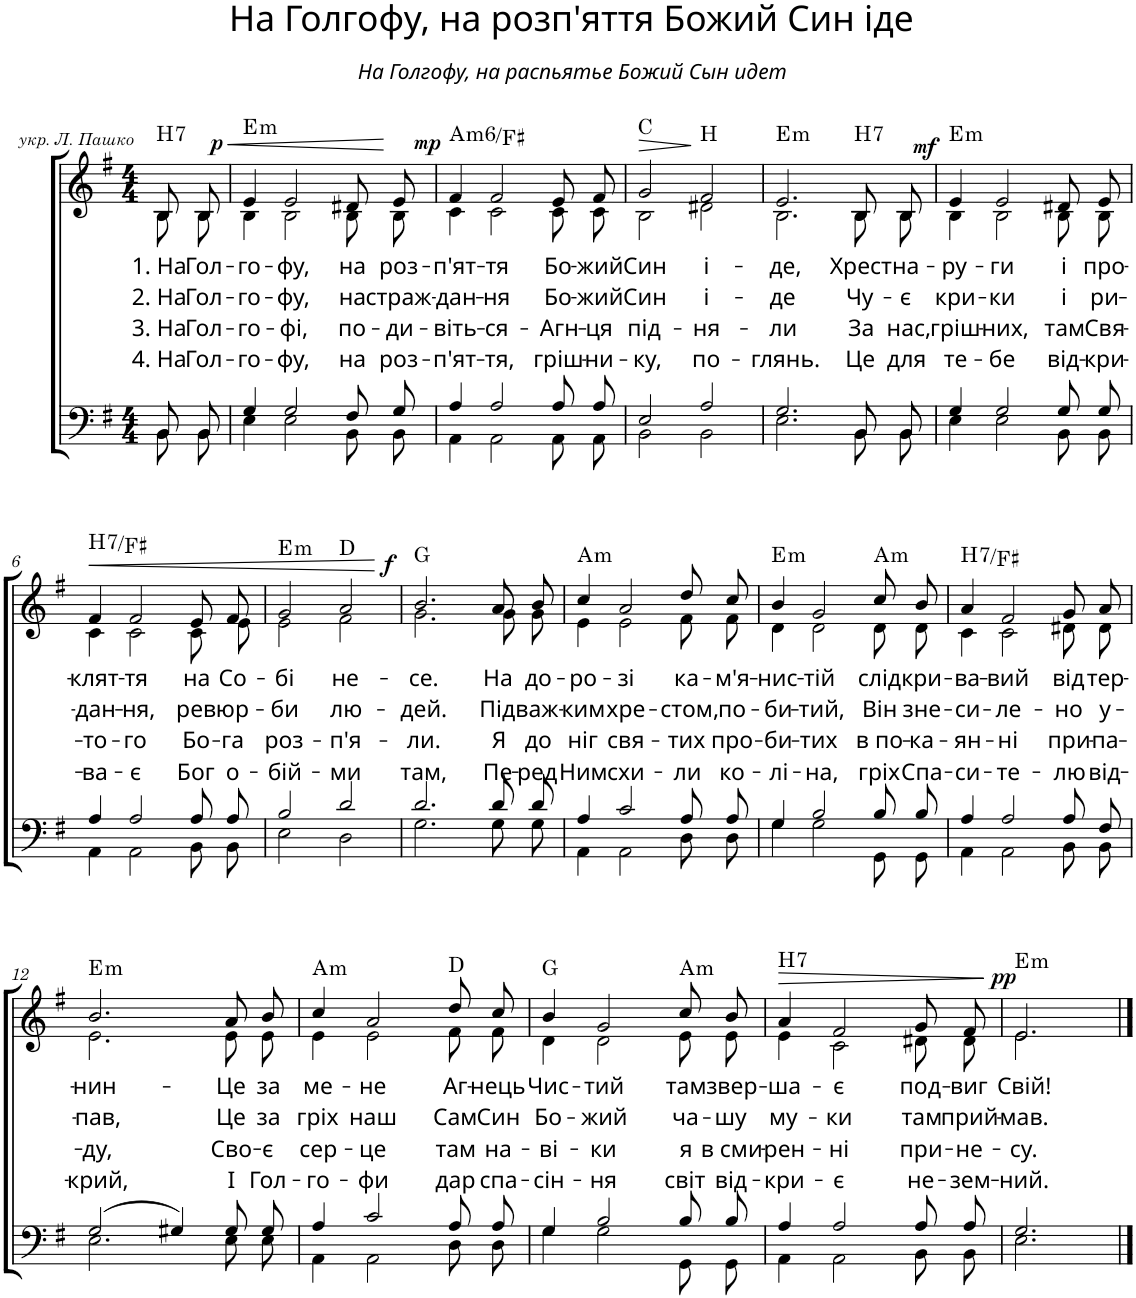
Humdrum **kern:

**kern	**kern	**text	**text	**text	**text	**dynam	**harte
*part2	*part1	*part1	*part1	*part1	*part1	*part1	*part1
*staff2	*staff1	*staff1	*staff1	*staff1	*staff1	*staff1	*
*I"Voice	*I"Voice	*	*	*	*	*	*
*I'V	*I'V	*	*	*	*	*	*
*clefF4	*clefG2	*	*	*	*	*	*
*k[f#]	*k[f#]	*	*	*	*	*	*
*M4/4	*M4/4	*	*	*	*	*	*
=	=	=	=	=	=	=	=
*^	*	*	*	*	*	*	*
!	!	!	!LO:LY:b	!LO:LY:b	!LO:LY:b	!LO:LY:b	!	!LO:H:kt=7
*	*	*^	*	*	*	*	*	*
8BB/L	8BB\L	8B/L	8B\L	1. На	2. На	3. На	4. На	.	B:7
!	!	!	!	!LO:LY:b	!LO:LY:b	!LO:LY:b	!LO:LY:b	!LO:HP:b	!
!	!	!	!	!	!	!	!	!LO:DY:n=1:a	!
8BB/J	8BB\J	8B/J	8B\J	Гол-	Гол-	Гол-	Гол-	< p	.
=1	=1	=1	=1	=1	=1	=1	=1	=1	=1
!	!	!	!	!LO:LY:b	!LO:LY:b	!LO:LY:b	!LO:LY:b	!	!LO:H:kt=m
4G/	4E\	4e/	4B\	-го-	-го-	-го-	-го-	.	E:min
!	!	!	!	!LO:LY:b	!LO:LY:b	!LO:LY:b	!LO:LY:b	!	!
2G/	2E\	2e/	2B\	-фу,	-фу,	-фі,	-фу,	.	.
!	!	!	!	!LO:LY:b	!LO:LY:b	!LO:LY:b	!LO:LY:b	!	!
8F#/L	8BB\L	8d#X/L	8B\L	на	на	по-	на	.	.
!	!	!	!	!LO:LY:b	!LO:LY:b	!LO:LY:b	!LO:LY:b	!LO:DY:n=1:a	!
8G/J	8BB\J	8e/J	8B\J	роз-	страж-	-ди-	роз-	[ mp	.
=2	=2	=2	=2	=2	=2	=2	=2	=2	=2
!	!	!	!	!LO:LY:b	!LO:LY:b	!LO:LY:b	!LO:LY:b	!	!LO:H:kt=m6
4A/	4AA\	4f#/	4c\	-п'ят-	-дан-	-віть-	-п'ят-	.	A:min6/6
!	!	!	!	!LO:LY:b	!LO:LY:b	!LO:LY:b	!LO:LY:b	!	!
2A/	2AA\	2f#/	2c\	-тя	-ня	-ся-	-тя,	.	.
!	!	!	!	!LO:LY:b	!LO:LY:b	!LO:LY:b	!LO:LY:b	!	!
8A/L	8AA\L	8e/L	8c\L	Бо-	Бо-	-Агн-	гріш-	.	.
!	!	!	!	!LO:LY:b	!LO:LY:b	!LO:LY:b	!LO:LY:b	!	!
8A/J	8AA\J	8f#/J	8c\J	-жий	-жий	-ця	-ни-	.	.
=3	=3	=3	=3	=3	=3	=3	=3	=3	=3
!	!	!	!	!LO:LY:b	!LO:LY:b	!LO:LY:b	!LO:LY:b	!LO:HP:b	!
2E/	2BB\	2g/	2B\	Син	Син	під-	-ку,	>	C:maj
!	!	!	!	!LO:LY:b	!LO:LY:b	!LO:LY:b	!LO:LY:b	!	!
2A/	2BB\	2f#/	2d#X\	і-	і-	-ня-	по-	]	B:maj
=4	=4	=4	=4	=4	=4	=4	=4	=4	=4
!	!	!	!	!LO:LY:b	!LO:LY:b	!LO:LY:b	!LO:LY:b	!	!LO:H:kt=m
2.G/	2.E\	2.e/	2.B\	-де,	-де	-ли	-глянь.	.	E:min
!	!	!	!	!LO:LY:b	!LO:LY:b	!LO:LY:b	!LO:LY:b	!	!LO:H:kt=7
8BB/L	8BB\L	8B/L	8B\L	Хрест	Чу-	За	Це	.	B:7
!	!	!	!	!LO:LY:b	!LO:LY:b	!LO:LY:b	!LO:LY:b	!	!
8BB/J	8BB\J	8B/J	8B\J	на-	-є	нас,	для	.	.
=5	=5	=5	=5	=5	=5	=5	=5	=5	=5
!	!	!	!	!LO:LY:b	!LO:LY:b	!LO:LY:b	!LO:LY:b	!LO:DY:a	!LO:H:kt=m
4G/	4E\	4e/	4B\	-ру-	кри-	гріш-	те-	mf	E:min
!	!	!	!	!LO:LY:b	!LO:LY:b	!LO:LY:b	!LO:LY:b	!	!
2G/	2E\	2e/	2B\	-ги	-ки	-них,	-бе	.	.
!	!	!	!	!LO:LY:b	!LO:LY:b	!LO:LY:b	!LO:LY:b	!	!
8G/L	8BB\L	8d#X/L	8B\L	і	і	там	від-	.	.
!	!	!	!	!LO:LY:b	!LO:LY:b	!LO:LY:b	!LO:LY:b	!	!
8G/J	8BB\J	8e/J	8B\J	про-	ри-	Свя-	-кри-	.	.
!!LO:LB:g=z	!!
=6	=6	=6	=6	=6	=6	=6	=6	=6	=6
!	!	!	!	!LO:LY:b	!LO:LY:b	!LO:LY:b	!LO:LY:b	!LO:HP:b	!LO:H:kt=7
4A/	4AA\	4f#/	4c\	-клят-	-дан-	-то-	-ва-	<	B:7/5
!	!	!	!	!LO:LY:b	!LO:LY:b	!LO:LY:b	!LO:LY:b	!	!
2A/	2AA\	2f#/	2c\	-тя	-ня,	-го	-є	.	.
!	!	!	!	!LO:LY:b	!LO:LY:b	!LO:LY:b	!LO:LY:b	!	!
8A/L	8BB\L	8e/L	8c\L	на	рев	Бо-	Бог	.	.
!	!	!	!	!LO:LY:b	!LO:LY:b	!LO:LY:b	!LO:LY:b	!	!
8A/J	8BB\J	8f#/J	8e\J	Со-	юр-	-га	о-	.	.
=7	=7	=7	=7	=7	=7	=7	=7	=7	=7
!	!	!	!	!LO:LY:b	!LO:LY:b	!LO:LY:b	!LO:LY:b	!	!LO:H:kt=m
2B/	2E\	2g/	2e\	-бі	-би	роз-	-бій-	.	E:min
!	!	!	!	!LO:LY:b	!LO:LY:b	!LO:LY:b	!LO:LY:b	!LO:DY:n=1:a	!
2d/	2D\	2a/	2f#\	не-	лю-	-п'я-	-ми	[ f	D:maj
=8	=8	=8	=8	=8	=8	=8	=8	=8	=8
!	!	!	!	!LO:LY:b	!LO:LY:b	!LO:LY:b	!LO:LY:b	!	!
2.d/	2.G\	2.b/	2.g\	-се.	-дей.	-ли.	там,	.	G:maj
!	!	!	!	!LO:LY:b	!LO:LY:b	!LO:LY:b	!LO:LY:b	!	!
8d/L	8G\L	8a/L	8g\L	На	Під	Я	Пе-	.	.
!	!	!	!	!LO:LY:b	!LO:LY:b	!LO:LY:b	!LO:LY:b	!	!
8d/J	8G\J	8b/J	8g\J	до-	важ-	до	-ред	.	.
=9	=9	=9	=9	=9	=9	=9	=9	=9	=9
!	!	!	!	!LO:LY:b	!LO:LY:b	!LO:LY:b	!LO:LY:b	!	!LO:H:kt=m
4A/	4AA\	4cc/	4e\	-ро-	-ким	ніг	Ним	.	A:min
!	!	!	!	!LO:LY:b	!LO:LY:b	!LO:LY:b	!LO:LY:b	!	!
2c/	2AA\	2a/	2e\	-зі	хре-	свя-	схи-	.	.
!	!	!	!	!LO:LY:b	!LO:LY:b	!LO:LY:b	!LO:LY:b	!	!
8A/L	8D\L	8dd/L	8f#\L	ка-	-стом,	-тих	-ли	.	.
!	!	!	!	!LO:LY:b	!LO:LY:b	!LO:LY:b	!LO:LY:b	!	!
8A/J	8D\J	8cc/J	8f#\J	-м'я-	по-	про-	ко-	.	.
=10	=10	=10	=10	=10	=10	=10	=10	=10	=10
!	!	!	!	!LO:LY:b	!LO:LY:b	!LO:LY:b	!LO:LY:b	!	!LO:H:kt=m
4G/	4G\	4b/	4d\	-нис-	-би-	-би-	-лі-	.	E:min
!	!	!	!	!LO:LY:b	!LO:LY:b	!LO:LY:b	!LO:LY:b	!	!
2B/	2G\	2g/	2d\	-тій	-тий,	-тих	-на,	.	.
!	!	!	!	!LO:LY:b	!LO:LY:b	!LO:LY:b	!LO:LY:b	!	!LO:H:kt=m
8B/L	8GG\L	8cc/L	8d\L	слід	Він	в по-	гріх	.	A:min
!	!	!	!	!LO:LY:b	!LO:LY:b	!LO:LY:b	!LO:LY:b	!	!
8B/J	8GG\J	8b/J	8d\J	кри-	зне-	-ка-	Спа-	.	.
=11	=11	=11	=11	=11	=11	=11	=11	=11	=11
!	!	!	!	!LO:LY:b	!LO:LY:b	!LO:LY:b	!LO:LY:b	!	!LO:H:kt=7
4A/	4AA\	4a/	4c\	-ва-	-си-	-ян-	-си-	.	B:7/5
!	!	!	!	!LO:LY:b	!LO:LY:b	!LO:LY:b	!LO:LY:b	!	!
2A/	2AA\	2f#/	2c\	-вий	-ле-	-ні	-те-	.	.
!	!	!	!	!LO:LY:b	!LO:LY:b	!LO:LY:b	!LO:LY:b	!	!
8A/L	8BB\L	8g/L	8d#X\L	від	-но	при-	-лю	.	.
!	!	!	!	!LO:LY:b	!LO:LY:b	!LO:LY:b	!LO:LY:b	!	!
8F#/J	8BB\J	8a/J	8d#\J	тер-	у-	-па-	від-	.	.
!!LO:LB:g=z	!!
=12	=12	=12	=12	=12	=12	=12	=12	=12	=12
!	!	!	!	!LO:LY:b	!LO:LY:b	!LO:LY:b	!LO:LY:b	!	!LO:H:kt=m
(>2G/	2.E\	2.b/	2.e\	-нин-	-пав,	-ду,	-крий,	.	E:min
4G#X/)	.	.	.	.	.	.	.	.	.
!	!	!	!	!LO:LY:b	!LO:LY:b	!LO:LY:b	!LO:LY:b	!	!
8G#/L	8E\L	8a/L	8e\L	-Це	Це	Сво-	І	.	.
!	!	!	!	!LO:LY:b	!LO:LY:b	!LO:LY:b	!LO:LY:b	!	!
8G#/J	8E\J	8b/J	8e\J	за	за	-є	Гол-	.	.
=13	=13	=13	=13	=13	=13	=13	=13	=13	=13
!	!	!	!	!LO:LY:b	!LO:LY:b	!LO:LY:b	!LO:LY:b	!	!LO:H:kt=m
4A/	4AA\	4cc/	4e\	ме-	гріх	сер-	-го-	.	A:min
!	!	!	!	!LO:LY:b	!LO:LY:b	!LO:LY:b	!LO:LY:b	!	!
2c/	2AA\	2a/	2e\	-не	наш	-це	-фи	.	.
!	!	!	!	!LO:LY:b	!LO:LY:b	!LO:LY:b	!LO:LY:b	!	!
8A/L	8D\L	8dd/L	8f#\L	Аг-	Сам	там	дар	.	D:maj
!	!	!	!	!LO:LY:b	!LO:LY:b	!LO:LY:b	!LO:LY:b	!	!
8A/J	8D\J	8cc/J	8f#\J	-нець	Син	на-	спа-	.	.
=14	=14	=14	=14	=14	=14	=14	=14	=14	=14
!	!	!	!	!LO:LY:b	!LO:LY:b	!LO:LY:b	!LO:LY:b	!	!
4G/	4G\	4b/	4d\	Чис-	Бо-	-ві-	-сін-	.	G:maj
!	!	!	!	!LO:LY:b	!LO:LY:b	!LO:LY:b	!LO:LY:b	!	!
2B/	2G\	2g/	2d\	-тий	-жий	-ки	-ня	.	.
!	!	!	!	!LO:LY:b	!LO:LY:b	!LO:LY:b	!LO:LY:b	!	!LO:H:kt=m
8B/L	8GG\L	8cc/L	8e\L	там	ча-	я	світ	.	A:min
!	!	!	!	!LO:LY:b	!LO:LY:b	!LO:LY:b	!LO:LY:b	!	!
8B/J	8GG\J	8b/J	8e\J	звер-	-шу	в сми-	від-	.	.
=15	=15	=15	=15	=15	=15	=15	=15	=15	=15
!	!	!	!	!LO:LY:b	!LO:LY:b	!LO:LY:b	!LO:LY:b	!LO:HP:b	!LO:H:kt=7
4A/	4AA\	4a/	4e\	-ша-	му-	-рен-	-кри-	>	B:7
!	!	!	!	!LO:LY:b	!LO:LY:b	!LO:LY:b	!LO:LY:b	!	!
2A/	2AA\	2f#/	2c\	-є	-ки	-ні	-є	.	.
!	!	!	!	!LO:LY:b	!LO:LY:b	!LO:LY:b	!LO:LY:b	!	!
8A/L	8BB\L	8g/L	8d#X\L	под-	там	при-	не-	.	.
!	!	!	!	!LO:LY:b	!LO:LY:b	!LO:LY:b	!LO:LY:b	!LO:DY:n=1:a	!
8A/J	8BB\J	8f#/J	8d#\J	-виг	прий-	-не-	-зем-	] pp	.
=16	=16	=16	=16	=16	=16	=16	=16	=16	=16
!	!	!	!	!LO:LY:b	!LO:LY:b	!LO:LY:b	!LO:LY:b	!	!LO:H:kt=m
2.G/	2.E\	2.e/	2.e\	Свій!	-мав.	-су.	-ний.	.	E:min
*v	*v	*	*	*	*	*	*	*	*
*	*v	*v	*	*	*	*	*	*
==	==	==	==	==	==	==	==
*-	*-	*-	*-	*-	*-	*-	*-
